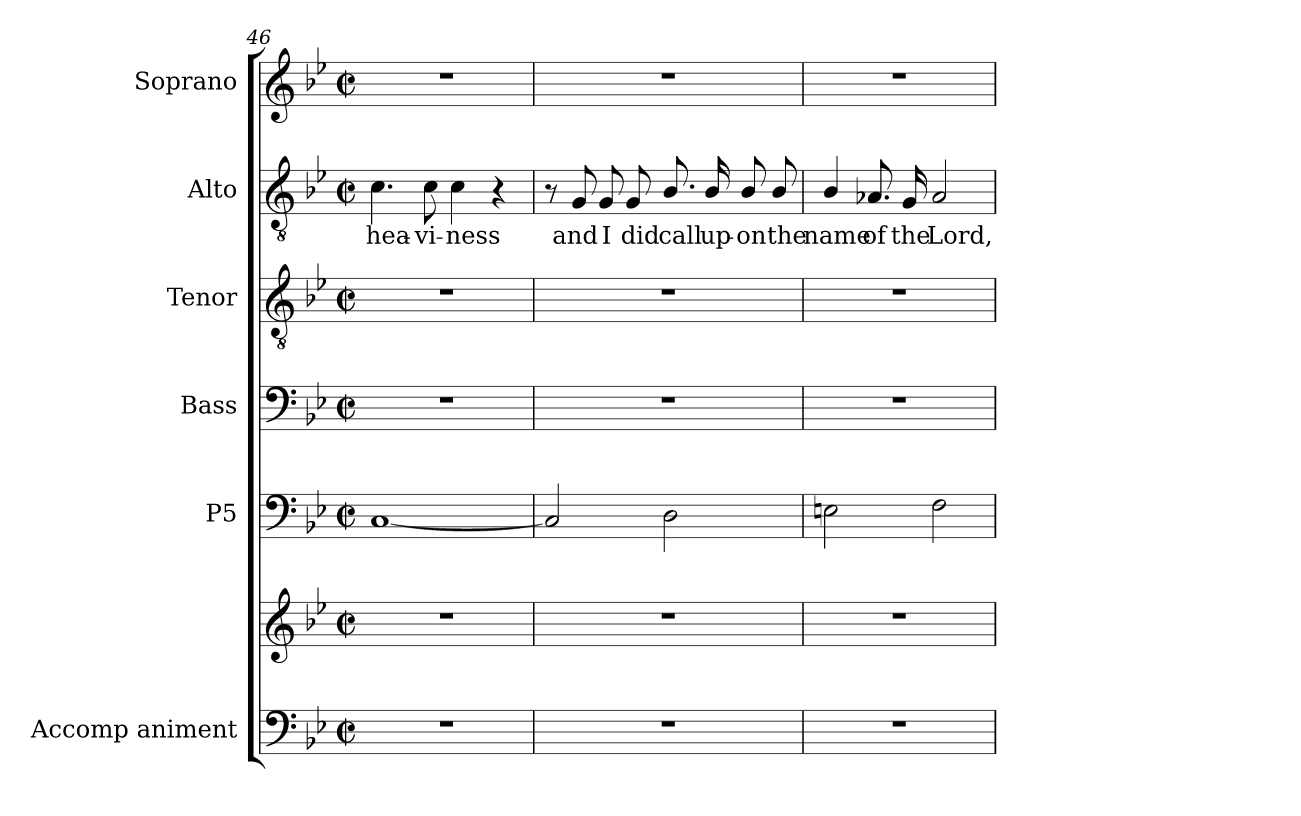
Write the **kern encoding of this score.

**kern	**kern	**kern	**kern	**kern	**kern	**text	**kern
*part6	*part6	*part5	*part4	*part3	*part2	*part2	*part1
*staff7	*staff6	*staff5	*staff4	*staff3	*staff2	*staff2	*staff1
*I"Accomp animent	*	*I"P5	*I"Bass	*I"Tenor	*I"Alto	*	*I"Soprano
*	*	*	*I'B.	*I'T.	*I'A.	*	*I'S.
*clefF4	*clefG2	*clefF4	*clefF4	*clefGv2	*clefGv2	*	*clefG2
*	*	*	*	*ITrd7c12	*ITrd7c12	*	*
*k[b-e-]	*k[b-e-]	*k[b-e-]	*k[b-e-]	*k[b-e-]	*k[b-e-]	*	*k[b-e-]
*B-:	*B-:	*B-:	*B-:	*B-:	*B-:	*	*B-:
*M2/2	*M2/2	*M2/2	*M2/2	*M2/2	*M2/2	*	*M2/2
*met(c|)	*met(c|)	*met(c|)	*met(c|)	*met(c|)	*met(c|)	*	*met(c|)
=46	=46	=46	=46	=46	=46	=46	=46
!	!	!	!	!	!	!LO:LY:b:color=#000000	!
1r	1r	[<1Ci	1r	1r	4.Ci\	hea-	1r
!	!	!	!	!	!	!LO:LY:b:color=#000000	!
.	.	.	.	.	8Ci\	-vi-	.
!	!	!	!	!	!	!LO:LY:b:color=#000000	!
.	.	.	.	.	4Ci\	-ness	.
.	.	.	.	.	4r	.	.
=47	=47	=47	=47	=47	=47	=47	=47
1r	1r	2Ci/]	1r	1r	8r	.	1r
!	!	!	!	!	!	!LO:LY:b:color=#000000	!
.	.	.	.	.	8GGi/	and	.
!	!	!	!	!	!	!LO:LY:b:color=#000000	!
.	.	.	.	.	8GGi/	I	.
!	!	!	!	!	!	!LO:LY:b:color=#000000	!
.	.	.	.	.	8GGi/	did	.
!	!	!	!	!	!	!LO:LY:b:color=#000000	!
.	.	2Di\	.	.	8.BB-i/	call	.
!	!	!	!	!	!	!LO:LY:b:color=#000000	!
.	.	.	.	.	16BB-i/	up-	.
!	!	!	!	!	!	!LO:LY:b:color=#000000	!
.	.	.	.	.	8BB-i/	-on	.
!	!	!	!	!	!	!LO:LY:b:color=#000000	!
.	.	.	.	.	8BB-i/	the	.
!!LO:LB:g=z
=48	=48	=48	=48	=48	=48	=48	=48
!	!	!	!	!	!	!LO:LY:b:color=#000000	!
1r	1r	2Eni\	1r	1r	4BB-i/	name	1r
!	!	!	!	!	!	!LO:LY:b:color=#000000	!
.	.	.	.	.	8.AA-Xi/	of	.
!	!	!	!	!	!	!LO:LY:b:color=#000000	!
.	.	.	.	.	16GGi/	the	.
!	!	!	!	!	!	!LO:LY:b:color=#000000	!
.	.	2Fi\	.	.	2AA-i/	Lord,	.
=	=	=	=	=	=	=	=
*-	*-	*-	*-	*-	*-	*-	*-
